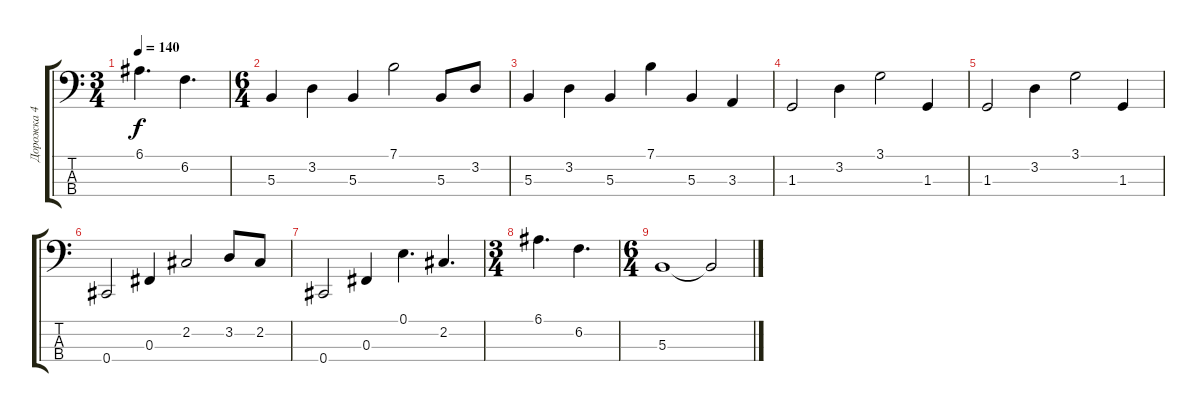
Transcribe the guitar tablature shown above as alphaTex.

\track ("Дорожка 4" "Дорожка 4") {instrument electricbassfinger}
\staff {score tabs}
\tuning (E2 B1 Gb1 Db1) {hide}
\ts (3 4)
\tempo 140
\clef f4
\ks c
6.1.4{d dy f} 6.2.4{d} |
\ts (6 4)
5.3.4 3.2.4 5.3.4 7.1.2 5.3.8 3.2.8 |
5.3.4 3.2.4 5.3.4 7.1.4 5.3.4 3.3.4 |
1.3.2 3.2.4 3.1.2 1.3.4 |
1.3.2 3.2.4 3.1.2 1.3.4 |
0.4.2 0.3.4 2.2.2 3.2.8 2.2.8 |
0.4.2 0.3.4 0.1.4{d} 2.2.4{d} |
\ts (3 4)
6.1.4{d} 6.2.4{d} |
\ts (6 4)
5.3.1 5.3{t}.2
